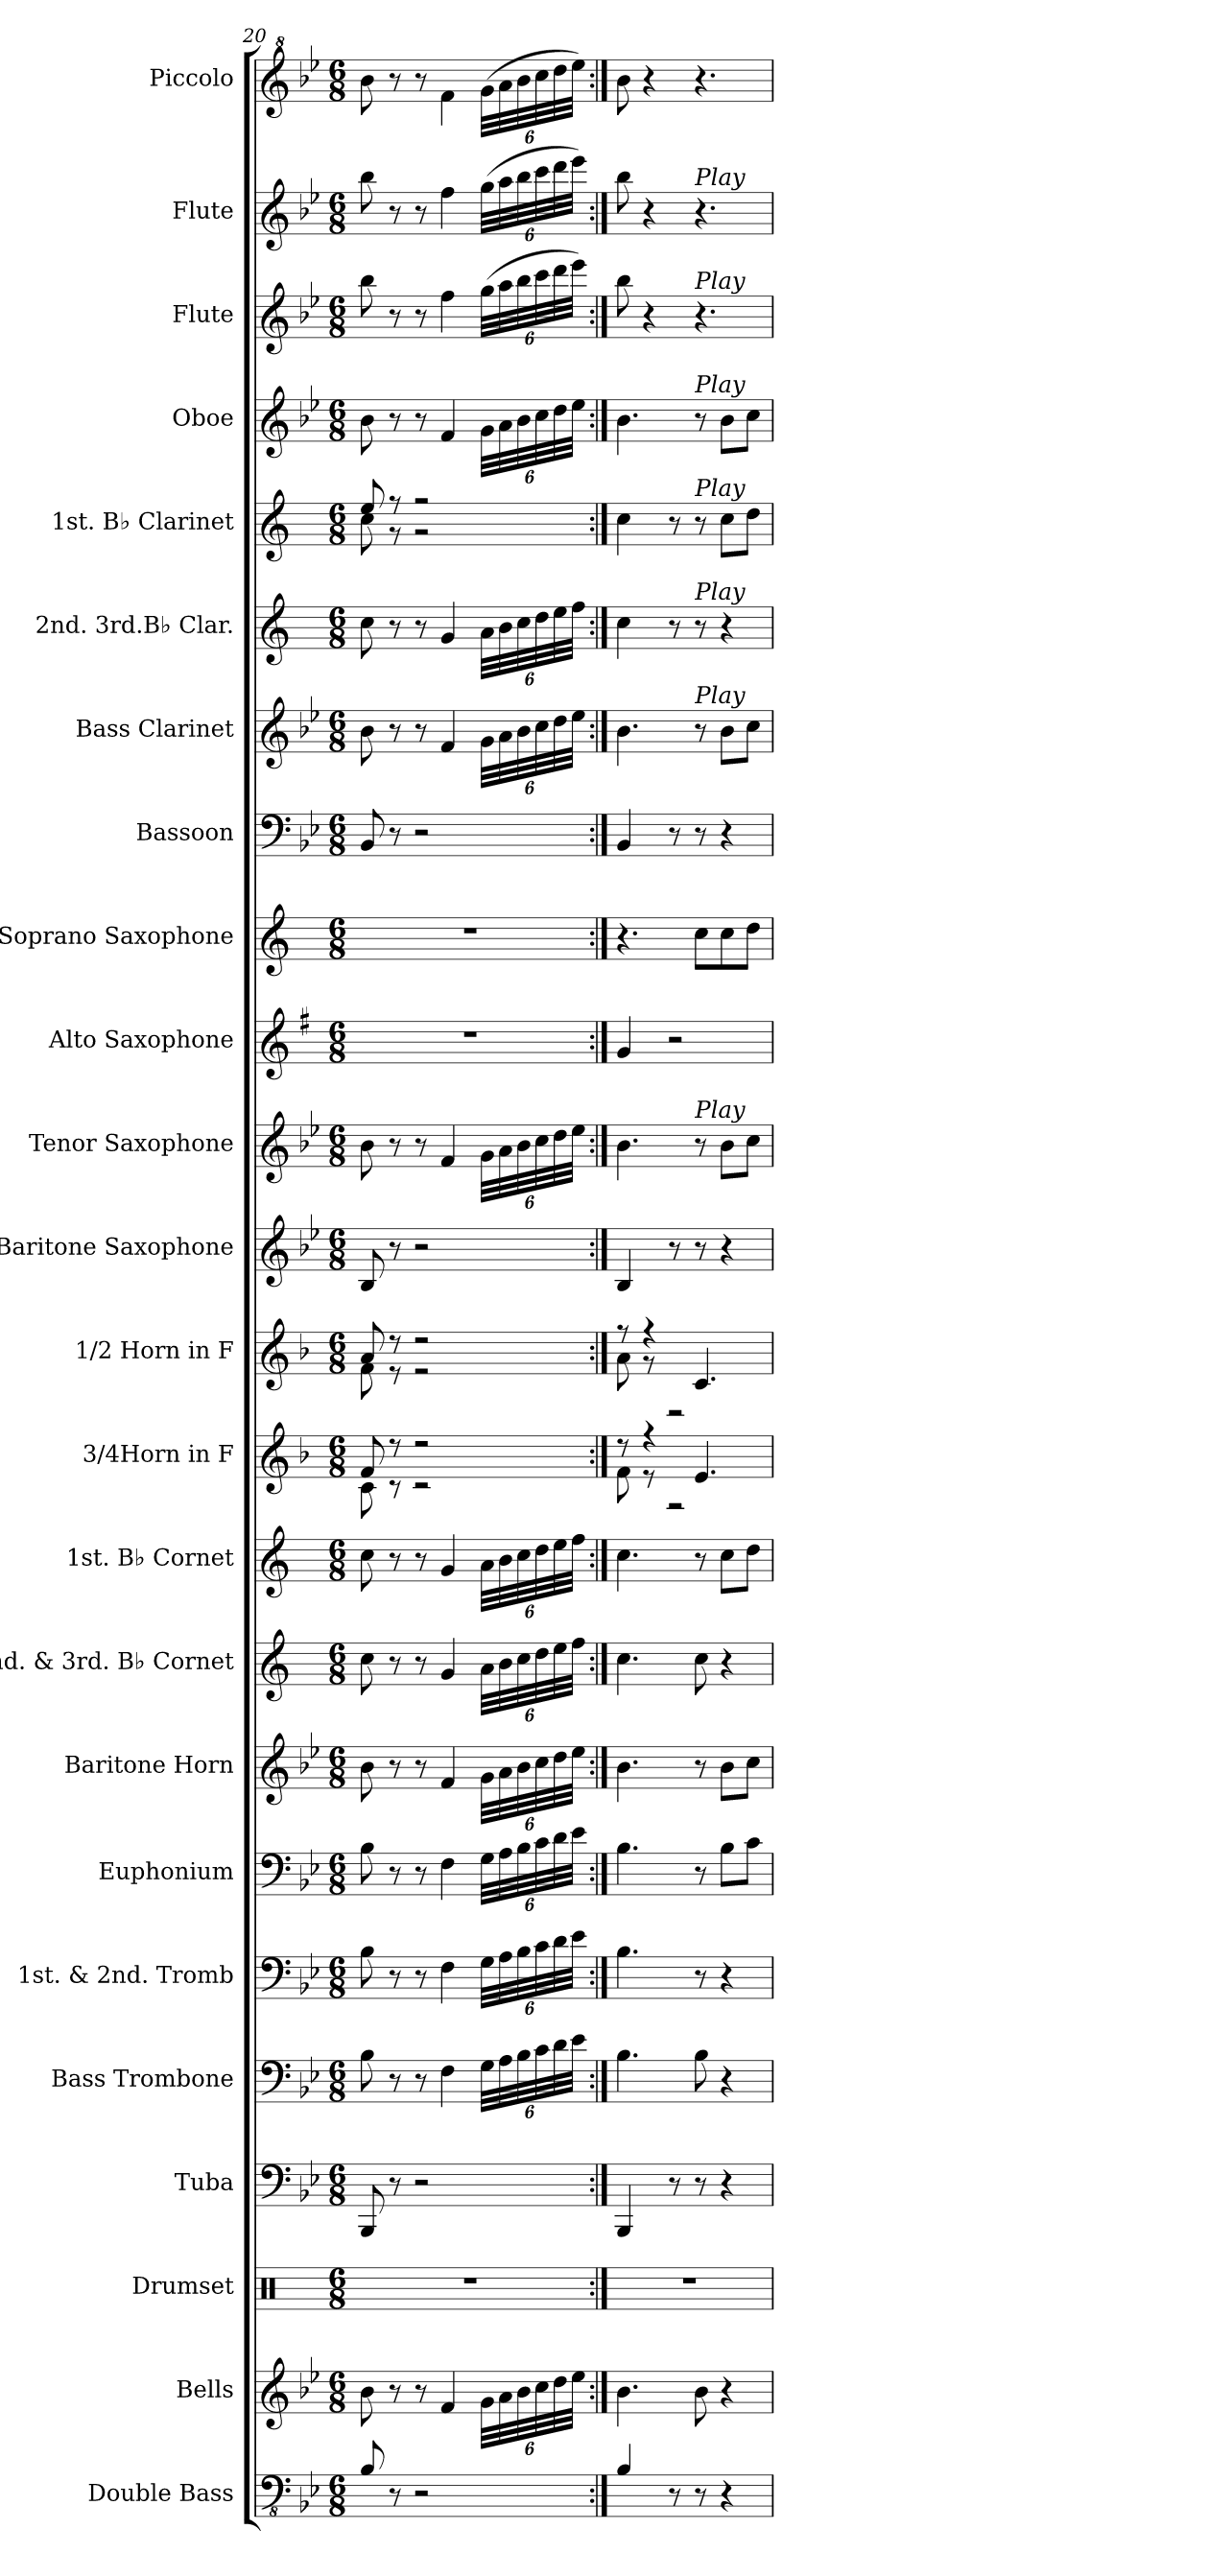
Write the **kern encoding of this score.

**kern	**kern	**kern	**kern	**kern	**kern	**kern	**kern	**kern	**kern	**kern	**kern	**kern	**kern	**kern	**kern	**kern	**kern	**kern	**kern	**kern	**kern	**kern	**kern
*part24	*part23	*part22	*part21	*part20	*part19	*part18	*part17	*part16	*part15	*part14	*part13	*part12	*part11	*part10	*part9	*part8	*part7	*part6	*part5	*part4	*part3	*part2	*part1
*staff24	*staff23	*staff22	*staff21	*staff20	*staff19	*staff18	*staff17	*staff16	*staff15	*staff14	*staff13	*staff12	*staff11	*staff10	*staff9	*staff8	*staff7	*staff6	*staff5	*staff4	*staff3	*staff2	*staff1
*I"Double Bass	*I"Bells	*I"Drumset	*I"Tuba	*I"Bass Trombone	*I"1st. &amp; 2nd. Tromb	*I"Euphonium	*I"Baritone Horn	*I"2nd. &amp; 3rd. B♭ Cornet	*I"1st. B♭ Cornet	*I"3/4Horn in F	*I"1/2 Horn in F	*I"Baritone Saxophone	*I"Tenor Saxophone	*I"Alto Saxophone	*I"Soprano Saxophone	*I"Bassoon	*I"Bass Clarinet	*I"2nd. 3rd.B♭ Clar.	*I"1st. B♭ Clarinet	*I"Oboe	*I"Flute	*I"Flute	*I"Piccolo
*I'Db.	*	*I'Drs.	*I'Tba.	*I'B. Tbn.	*	*I'Euph.	*I'Bar. Hn.	*I'2&amp;3 B♭ Cnt.	*I'1 B♭ Cnt.	*	*	*I'Bar. Sax.	*I'T. Sax.	*I'A. Sax.	*I'S. Sax.	*I'Bsn.	*I'B. Cl.	*I'2/3 B♭ Cl.	*I'1 B♭ Cl.	*I'Ob.	*I'Fl.	*I'Fl.	*I'Picc.
*clefFv4	*clefG2	*clefX	*clefF4	*clefF4	*clefF4	*clefF4	*clefG2	*clefG2	*clefG2	*clefG2	*clefG2	*clefG2	*clefG2	*clefG2	*clefG2	*clefF4	*clefG2	*clefG2	*clefG2	*clefG2	*clefG2	*clefG2	*clefG^2
*ITrd7c12	*	*	*	*	*	*	*ITrd8c14	*ITrd1c2	*ITrd1c2	*ITrd4c7	*ITrd4c7	*ITrd12c21	*ITrd8c14	*ITrd5c9	*ITrd1c2	*	*ITrd8c14	*ITrd1c2	*ITrd1c2	*	*	*	*ITrd-7c-12
*k[b-e-]	*k[b-e-]	*k[]	*k[b-e-]	*k[b-e-]	*k[b-e-]	*k[b-e-]	*k[b-e-]	*k[b-e-]	*k[b-e-]	*k[b-e-]	*k[b-e-]	*k[b-e-]	*k[b-e-]	*k[b-e-]	*k[b-e-]	*k[b-e-]	*k[b-e-]	*k[b-e-]	*k[b-e-]	*k[b-e-]	*k[b-e-]	*k[b-e-]	*k[b-e-]
*M6/8	*M6/8	*M6/8	*M6/8	*M6/8	*M6/8	*M6/8	*M6/8	*M6/8	*M6/8	*M6/8	*M6/8	*M6/8	*M6/8	*M6/8	*M6/8	*M6/8	*M6/8	*M6/8	*M6/8	*M6/8	*M6/8	*M6/8	*M6/8
=20	=20	=20	=20	=20	=20	=20	=20	=20	=20	=20	=20	=20	=20	=20	=20	=20	=20	=20	=20	=20	=20	=20	=20
*	*	*	*	*	*	*	*	*	*	*^	*^	*	*	*	*	*	*	*	*^	*	*	*	*
8BBB-/	8b-!\	2.r	8BBB-/	8B-!\	8B-!\	8B-!\	8B-!\	8b-!\	8b-!\	8B-/	8F\	8d/	8B-\	8BB-/	8B-!\	2.r	2.r	8BB-/	8B-\	8b-\	8dd/	8b-\	8b-\	8bb-\	8bb-\	8bbb-\
8r	8r	.	8r	8r	8r	8r	8r	8r	8r	8r	8r	8r	8r	8r	8r	.	.	8r	8r	8r	8r	8r	8r	8r	8r	8r
2r	8r	.	2r	8r	8r	8r	8r	8r	8r	2r	2r	2r	2r	2r	8r	.	.	2r	8r	8r	2r	2r	8r	8r	8r	8r
.	4f!/	.	.	4F!\	4F!\	4F!\	4F!/	4f!/	4f!/	.	.	.	.	.	4F!/	.	.	.	4F/	4f/	.	.	4f/	4ff\	4ff\	4fff\
*	*Xbrackettup	*	*	*Xbrackettup	*Xbrackettup	*Xbrackettup	*Xbrackettup	*Xbrackettup	*Xbrackettup	*	*	*	*	*	*Xbrackettup	*	*	*	*Xbrackettup	*Xbrackettup	*	*	*Xbrackettup	*Xbrackettup	*Xbrackettup	*Xbrackettup
.	48g!\LLL	.	.	48G!\LLL	48G!\LLL	48G!\LLL	48G!\LLL	48g!\LLL	48g!\LLL	.	.	.	.	.	48G!\LLL	.	.	.	48G\LLL	48g\LLL	.	.	48g\LLL	(>48gg\LLL	(>48gg\LLL	(>48ggg\LLL
.	48a!\	.	.	48A!\	48A!\	48A!\	48A!\	48a!\	48a!\	.	.	.	.	.	48A!\	.	.	.	48A\	48a\	.	.	48a\	48aa\	48aa\	48aaa\
.	48b-!\	.	.	48B-!\	48B-!\	48B-!\	48B-!\	48b-!\	48b-!\	.	.	.	.	.	48B-!\	.	.	.	48B-\	48b-\	.	.	48b-\	48bb-\	48bb-\	48bbb-\
.	48cc!\	.	.	48c!\	48c!\	48c!\	48c!\	48cc!\	48cc!\	.	.	.	.	.	48c!\	.	.	.	48c\	48cc\	.	.	48cc\	48ccc\	48ccc\	48cccc\
.	48dd!\	.	.	48d!\	48d!\	48d!\	48d!\	48dd!\	48dd!\	.	.	.	.	.	48d!\	.	.	.	48d\	48dd\	.	.	48dd\	48ddd\	48ddd\	48dddd\
.	48ee-!\JJJ	.	.	48e-!\JJJ	48e-!\JJJ	48e-!\JJJ	48e-!\JJJ	48ee-!\JJJ	48ee-!\JJJ	.	.	.	.	.	48e-!\JJJ	.	.	.	48e-\JJJ	48ee-\JJJ	.	.	48ee-\JJJ	48eee-\JJJ)	48eee-\JJJ)	48eeee-\JJJ)
*	*	*	*	*	*	*	*	*	*	*	*	*	*	*	*	*	*	*	*	*	*v	*v	*	*	*	*
=21:|!	=21:|!	=21:|!	=21:|!	=21:|!	=21:|!	=21:|!	=21:|!	=21:|!	=21:|!	=21:|!	=21:|!	=21:|!	=21:|!	=21:|!	=21:|!	=21:|!	=21:|!	=21:|!	=21:|!	=21:|!	=21:|!	=21:|!	=21:|!	=21:|!	=21:|!
4BBB-/	4.b-!\	2.r	4BBB-/	4.B-!\	4.B-!\	4.B-!\	4.B-!\	4.b-!\	4.b-!\	8r	8B-\	8r	8d\	4BB-/	4.B-!\	4B-/	4.r	4BB-/	4.B-\	4b-\	4b-\	4.b-\	8bb-!\	8bb-!\	8bbb-\
.	.	.	.	.	.	.	.	.	.	4r	8r	4r	8r	.	.	.	.	.	.	.	.	.	4r	4r	4r
8r	.	.	8r	.	.	.	.	.	.	.	2r	.	2r	8r	.	2r	.	8r	.	8r	8r	.	.	.	.
!	!	!	!	!	!	!	!	!	!	!	!	!	!	!	!	!	!	!	!	!	!	!	!	!LO:TX:a:i:t=Play	!
!	!	!	!	!	!	!	!	!	!	!	!	!	!	!	!	!	!	!	!	!	!	!	!LO:TX:a:i:t=Play	!	!
!	!	!	!	!	!	!	!	!	!	!	!	!	!	!	!	!	!	!	!	!	!	!LO:TX:a:i:t=Play	!	!	!
!	!	!	!	!	!	!	!	!	!	!	!	!	!	!	!	!	!	!	!	!	!LO:TX:a:i:t=Play	!	!	!	!
!	!	!	!	!	!	!	!	!	!	!	!	!	!	!	!	!	!	!	!	!LO:TX:a:i:t=Play	!	!	!	!	!
!	!	!	!	!	!	!	!	!	!	!	!	!	!	!	!	!	!	!	!LO:TX:a:i:t=Play	!	!	!	!	!	!
!	!	!	!	!	!	!	!	!	!	!	!	!	!	!	!LO:TX:a:i:t=Play	!	!	!	!	!	!	!	!	!	!
8r	8b-!\	.	8r	8B-!\	8r	8r	8r	8b-!\	8r	4.A/	.	4.F/	.	8r	8r	.	8b-\L	8r	8r	8r	8r	8r	4.r	4.r	4.r
4r	4r	.	4r	4r	4r	8B-\L	8B-\L	4r	8b-\L	.	.	.	.	4r	8B-\L	.	8b-\	4r	8B-\L	4r	8b-\L	8b-\L	.	.	.
.	.	.	.	.	.	8c\J	8c\J	.	8cc\J	.	.	.	.	.	8c\J	.	8cc\J	.	8c\J	.	8cc\J	8cc\J	.	.	.
*	*	*	*	*	*	*	*	*	*	*v	*v	*	*	*	*	*	*	*	*	*	*	*	*	*	*
*	*	*	*	*	*	*	*	*	*	*	*v	*v	*	*	*	*	*	*	*	*	*	*	*	*
=	=	=	=	=	=	=	=	=	=	=	=	=	=	=	=	=	=	=	=	=	=	=	=
*-	*-	*-	*-	*-	*-	*-	*-	*-	*-	*-	*-	*-	*-	*-	*-	*-	*-	*-	*-	*-	*-	*-	*-
